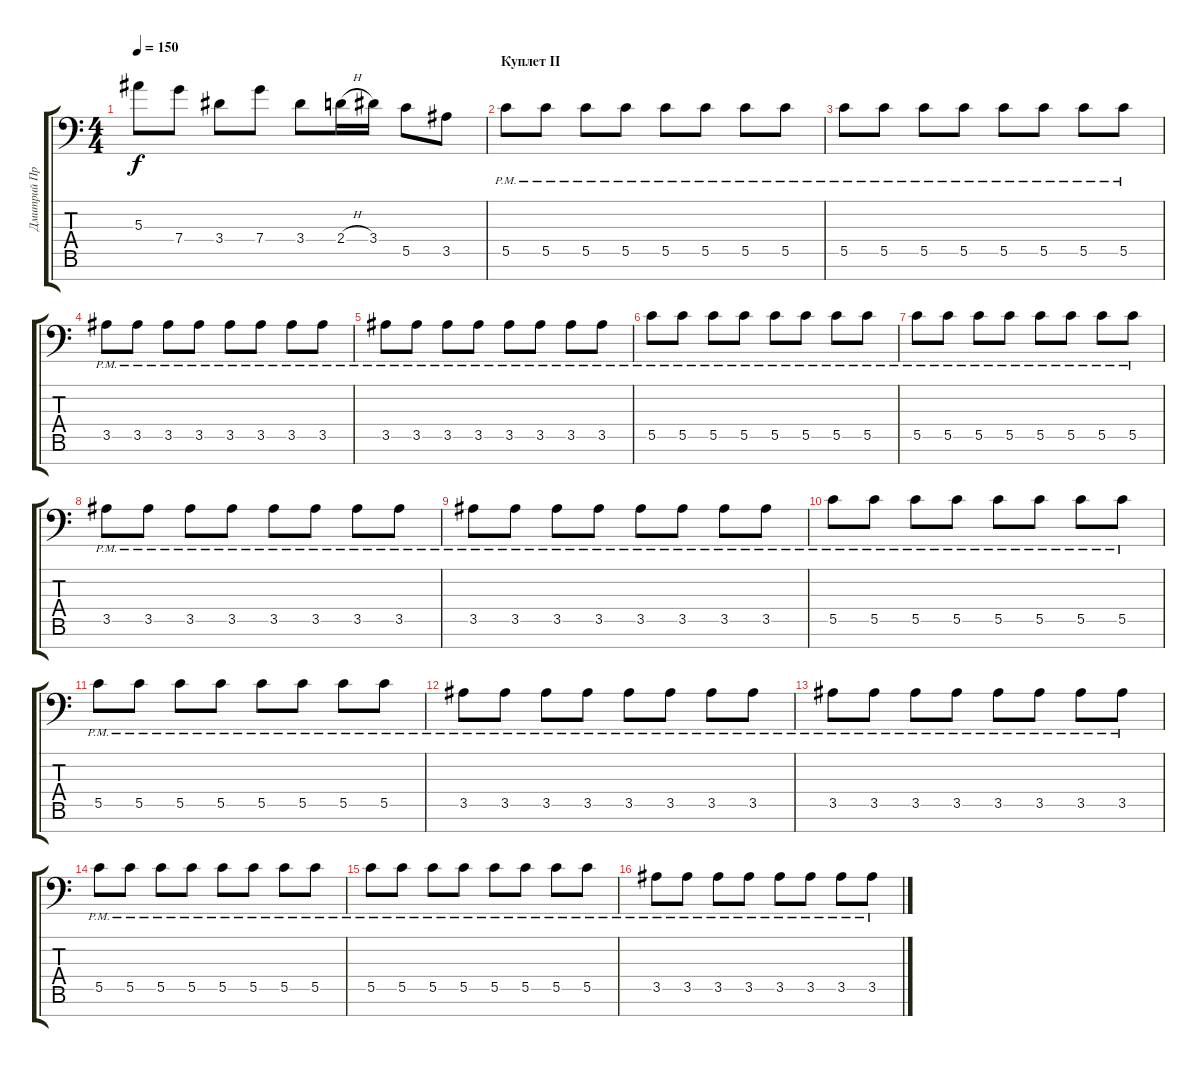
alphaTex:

\track ("Дмитрий Процко" "Дмитрий Пр") {instrument distortionguitar}
\staff {score tabs}
\tuning (D4 A3 F3 C3 G2 D2 A1) {hide}
\ts (4 4)
\tempo 150
\clef f4
\ks c
5.3{t}.8{dy f} 7.4.8 3.4.8 7.4.8 3.4.8 2.4{h}.16 3.4.16 5.5.8 3.5.8 |
\section ("" "Куплет II")
5.5{pm}.8 5.5{pm}.8 5.5{pm}.8 5.5{pm}.8 5.5{pm}.8 5.5{pm}.8 5.5{pm}.8 5.5{pm}.8 |
5.5{pm}.8 5.5{pm}.8 5.5{pm}.8 5.5{pm}.8 5.5{pm}.8 5.5{pm}.8 5.5{pm}.8 5.5{pm}.8 |
3.5{pm}.8 3.5{pm}.8 3.5{pm}.8 3.5{pm}.8 3.5{pm}.8 3.5{pm}.8 3.5{pm}.8 3.5{pm}.8 |
3.5{pm}.8 3.5{pm}.8 3.5{pm}.8 3.5{pm}.8 3.5{pm}.8 3.5{pm}.8 3.5{pm}.8 3.5{pm}.8 |
5.5{pm}.8 5.5{pm}.8 5.5{pm}.8 5.5{pm}.8 5.5{pm}.8 5.5{pm}.8 5.5{pm}.8 5.5{pm}.8 |
5.5{pm}.8 5.5{pm}.8 5.5{pm}.8 5.5{pm}.8 5.5{pm}.8 5.5{pm}.8 5.5{pm}.8 5.5{pm}.8 |
3.5{pm}.8 3.5{pm}.8 3.5{pm}.8 3.5{pm}.8 3.5{pm}.8 3.5{pm}.8 3.5{pm}.8 3.5{pm}.8 |
3.5{pm}.8 3.5{pm}.8 3.5{pm}.8 3.5{pm}.8 3.5{pm}.8 3.5{pm}.8 3.5{pm}.8 3.5{pm}.8 |
5.5{pm}.8 5.5{pm}.8 5.5{pm}.8 5.5{pm}.8 5.5{pm}.8 5.5{pm}.8 5.5{pm}.8 5.5{pm}.8 |
5.5{pm}.8 5.5{pm}.8 5.5{pm}.8 5.5{pm}.8 5.5{pm}.8 5.5{pm}.8 5.5{pm}.8 5.5{pm}.8 |
3.5{pm}.8 3.5{pm}.8 3.5{pm}.8 3.5{pm}.8 3.5{pm}.8 3.5{pm}.8 3.5{pm}.8 3.5{pm}.8 |
3.5{pm}.8 3.5{pm}.8 3.5{pm}.8 3.5{pm}.8 3.5{pm}.8 3.5{pm}.8 3.5{pm}.8 3.5{pm}.8 |
5.5{pm}.8 5.5{pm}.8 5.5{pm}.8 5.5{pm}.8 5.5{pm}.8 5.5{pm}.8 5.5{pm}.8 5.5{pm}.8 |
5.5{pm}.8 5.5{pm}.8 5.5{pm}.8 5.5{pm}.8 5.5{pm}.8 5.5{pm}.8 5.5{pm}.8 5.5{pm}.8 |
3.5{pm}.8 3.5{pm}.8 3.5{pm}.8 3.5{pm}.8 3.5{pm}.8 3.5{pm}.8 3.5{pm}.8 3.5{pm}.8
